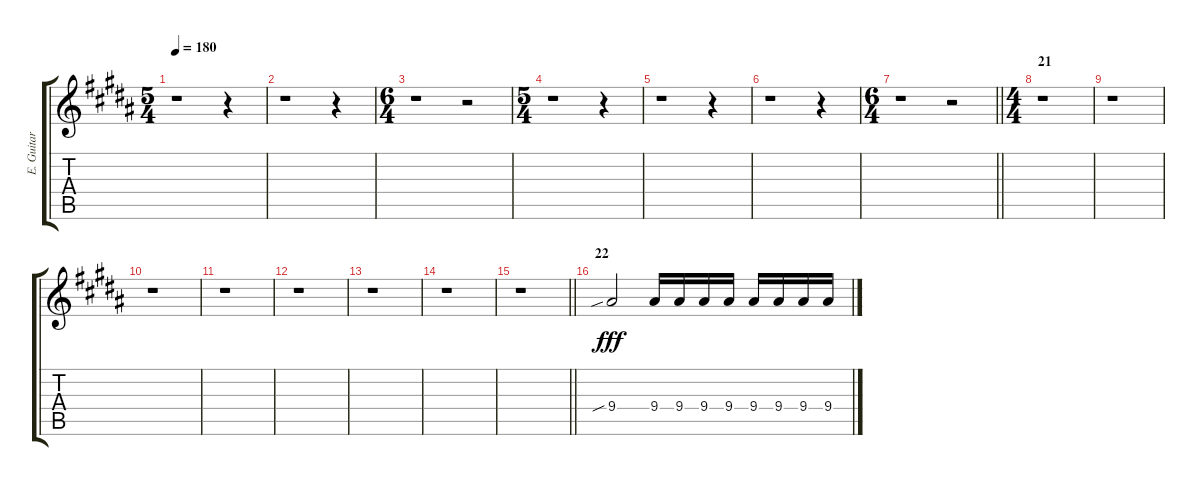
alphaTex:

\track ("E. Guitar III" "E. Guitar ") {instrument overdrivenguitar}
\staff {score tabs}
\tuning (Eb4 Bb3 Gb3 Db3 Ab2 Db2) {hide}
\ts (5 4)
\tempo 180
\clef g2
\ks b
r.1{dy f} r.4 |
r.1 r.4 |
\ts (6 4)
r.1 r.2 |
\ts (5 4)
r.1 r.4 |
r.1 r.4 |
r.1 r.4 |
\ts (6 4)
\barLineRight lightlight
r.1 r.2 |
\ts (4 4)
\section ("" "21")
r.1 |
r.1 |
r.1 |
r.1 |
r.1 |
r.1 |
r.1 |
\barLineRight lightlight
r.1 |
\section ("" "22")
9.4{sib}.2{dy fff} 9.4.16 9.4.16 9.4.16 9.4.16 9.4.16 9.4.16 9.4.16 9.4.16
